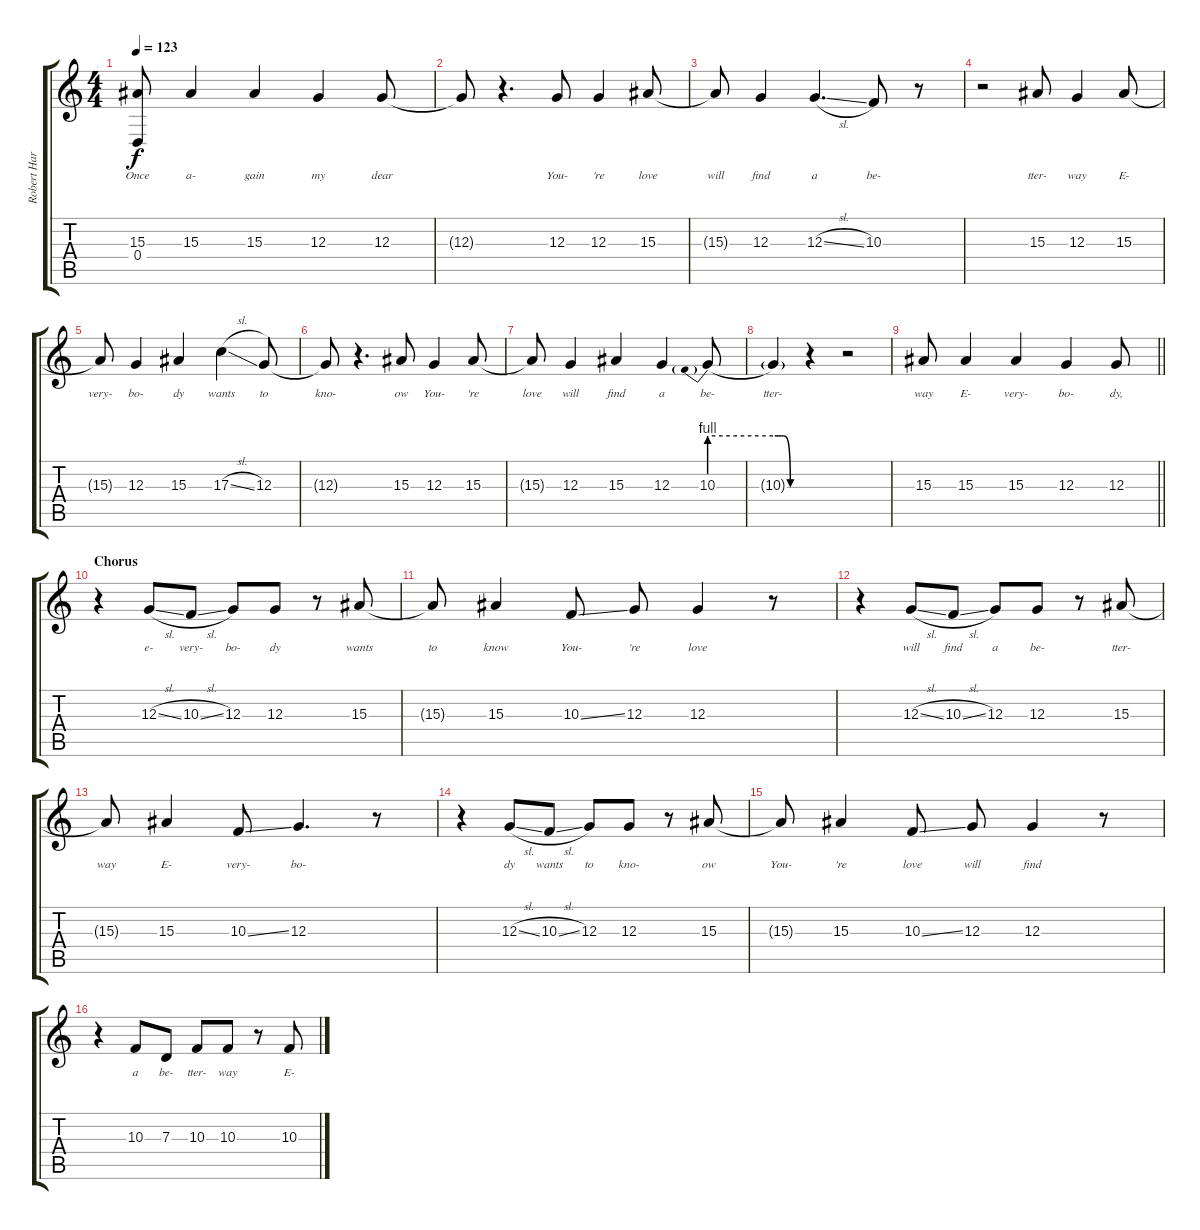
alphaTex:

\track ("Robert Harvey" "Robert Har") {instrument lead6voice}
\staff {score tabs}
\tuning (E4 B3 G3 D3 A2 E2) {hide}
\ts (4 4)
\tempo 123
\clef g2
\ks c
(15.3{t} 0.4).8{lyrics (0 "Once") lyrics (1 "") lyrics (2 "") lyrics (3 "") lyrics (4 "") dy f} 15.3.4{lyrics (0 "a-") lyrics (1 "") lyrics (2 "") lyrics (3 "") lyrics (4 "")} 15.3.4{lyrics (0 "gain") lyrics (1 "") lyrics (2 "") lyrics (3 "") lyrics (4 "")} 12.3.4{lyrics (0 "my") lyrics (1 "") lyrics (2 "") lyrics (3 "") lyrics (4 "")} 12.3.8{lyrics (0 "dear") lyrics (1 "") lyrics (2 "") lyrics (3 "") lyrics (4 "")} |
12.3{t}.8{lyrics (0 "") lyrics (1 "") lyrics (2 "") lyrics (3 "") lyrics (4 "")} r.4{d} 12.3.8{lyrics (0 "You-") lyrics (1 "") lyrics (2 "") lyrics (3 "") lyrics (4 "")} 12.3.4{lyrics (0 "'re") lyrics (1 "") lyrics (2 "") lyrics (3 "") lyrics (4 "")} 15.3.8{lyrics (0 "love") lyrics (1 "") lyrics (2 "") lyrics (3 "") lyrics (4 "")} |
15.3{t}.8{lyrics (0 "will") lyrics (1 "") lyrics (2 "") lyrics (3 "") lyrics (4 "")} 12.3.4{lyrics (0 "find") lyrics (1 "") lyrics (2 "") lyrics (3 "") lyrics (4 "")} 12.3{sl}.4{d lyrics (0 "a") lyrics (1 "") lyrics (2 "") lyrics (3 "") lyrics (4 "")} 10.3.8{lyrics (0 "be-") lyrics (1 "") lyrics (2 "") lyrics (3 "") lyrics (4 "")} r.8 |
r.2 15.3.8{lyrics (0 "tter-") lyrics (1 "") lyrics (2 "") lyrics (3 "") lyrics (4 "")} 12.3.4{lyrics (0 "way") lyrics (1 "") lyrics (2 "") lyrics (3 "") lyrics (4 "")} 15.3.8{lyrics (0 "E-") lyrics (1 "") lyrics (2 "") lyrics (3 "") lyrics (4 "")} |
15.3{t}.8{lyrics (0 "very-") lyrics (1 "") lyrics (2 "") lyrics (3 "") lyrics (4 "")} 12.3.4{lyrics (0 "bo-") lyrics (1 "") lyrics (2 "") lyrics (3 "") lyrics (4 "")} 15.3.4{lyrics (0 "dy") lyrics (1 "") lyrics (2 "") lyrics (3 "") lyrics (4 "")} 17.3{sl}.4{lyrics (0 "wants") lyrics (1 "") lyrics (2 "") lyrics (3 "") lyrics (4 "")} 12.3.8{lyrics (0 "to") lyrics (1 "") lyrics (2 "") lyrics (3 "") lyrics (4 "")} |
12.3{t}.8{lyrics (0 "kno-") lyrics (1 "") lyrics (2 "") lyrics (3 "") lyrics (4 "")} r.4{d} 15.3.8{lyrics (0 "ow") lyrics (1 "") lyrics (2 "") lyrics (3 "") lyrics (4 "")} 12.3.4{lyrics (0 "You-") lyrics (1 "") lyrics (2 "") lyrics (3 "") lyrics (4 "")} 15.3.8{lyrics (0 "'re") lyrics (1 "") lyrics (2 "") lyrics (3 "") lyrics (4 "")} |
15.3{t}.8{lyrics (0 "love") lyrics (1 "") lyrics (2 "") lyrics (3 "") lyrics (4 "")} 12.3.4{lyrics (0 "will") lyrics (1 "") lyrics (2 "") lyrics (3 "") lyrics (4 "")} 15.3.4{lyrics (0 "find") lyrics (1 "") lyrics (2 "") lyrics (3 "") lyrics (4 "")} 12.3.4{lyrics (0 "a") lyrics (1 "") lyrics (2 "") lyrics (3 "") lyrics (4 "")} 10.3{be (prebend 0 4 60 4)}.8{lyrics (0 "be-") lyrics (1 "") lyrics (2 "") lyrics (3 "") lyrics (4 "")} |
10.3{be (custom 0 4 15 4 20 4 35 0 60 0) t}.4{lyrics (0 "tter-") lyrics (1 "") lyrics (2 "") lyrics (3 "") lyrics (4 "")} r.4 r.2 |
\barLineRight lightlight
15.3.8{lyrics (0 "way") lyrics (1 "") lyrics (2 "") lyrics (3 "") lyrics (4 "")} 15.3.4{lyrics (0 "E-") lyrics (1 "") lyrics (2 "") lyrics (3 "") lyrics (4 "")} 15.3.4{lyrics (0 "very-") lyrics (1 "") lyrics (2 "") lyrics (3 "") lyrics (4 "")} 12.3.4{lyrics (0 "bo-") lyrics (1 "") lyrics (2 "") lyrics (3 "") lyrics (4 "")} 12.3.8{lyrics (0 "dy,") lyrics (1 "") lyrics (2 "") lyrics (3 "") lyrics (4 "")} |
\section ("" "Chorus")
r.4 12.3{sl}.8{lyrics (0 "e-") lyrics (1 "") lyrics (2 "") lyrics (3 "") lyrics (4 "")} 10.3{sl}.8{lyrics (0 "very-") lyrics (1 "") lyrics (2 "") lyrics (3 "") lyrics (4 "")} 12.3.8{lyrics (0 "bo-") lyrics (1 "") lyrics (2 "") lyrics (3 "") lyrics (4 "")} 12.3.8{lyrics (0 "dy") lyrics (1 "") lyrics (2 "") lyrics (3 "") lyrics (4 "")} r.8 15.3.8{lyrics (0 "wants") lyrics (1 "") lyrics (2 "") lyrics (3 "") lyrics (4 "")} |
15.3{t}.8{lyrics (0 "to") lyrics (1 "") lyrics (2 "") lyrics (3 "") lyrics (4 "")} 15.3.4{lyrics (0 "know") lyrics (1 "") lyrics (2 "") lyrics (3 "") lyrics (4 "")} 10.3{ss}.8{lyrics (0 "You-") lyrics (1 "") lyrics (2 "") lyrics (3 "") lyrics (4 "")} 12.3.8{lyrics (0 "'re") lyrics (1 "") lyrics (2 "") lyrics (3 "") lyrics (4 "")} 12.3.4{lyrics (0 "love") lyrics (1 "") lyrics (2 "") lyrics (3 "") lyrics (4 "")} r.8 |
r.4 12.3{sl}.8{lyrics (0 "will") lyrics (1 "") lyrics (2 "") lyrics (3 "") lyrics (4 "")} 10.3{sl}.8{lyrics (0 "find") lyrics (1 "") lyrics (2 "") lyrics (3 "") lyrics (4 "")} 12.3.8{lyrics (0 "a") lyrics (1 "") lyrics (2 "") lyrics (3 "") lyrics (4 "")} 12.3.8{lyrics (0 "be-") lyrics (1 "") lyrics (2 "") lyrics (3 "") lyrics (4 "")} r.8 15.3.8{lyrics (0 "tter-") lyrics (1 "") lyrics (2 "") lyrics (3 "") lyrics (4 "")} |
15.3{t}.8{lyrics (0 "way") lyrics (1 "") lyrics (2 "") lyrics (3 "") lyrics (4 "")} 15.3.4{lyrics (0 "E-") lyrics (1 "") lyrics (2 "") lyrics (3 "") lyrics (4 "")} 10.3{ss}.8{lyrics (0 "very-") lyrics (1 "") lyrics (2 "") lyrics (3 "") lyrics (4 "")} 12.3.4{d lyrics (0 "bo-") lyrics (1 "") lyrics (2 "") lyrics (3 "") lyrics (4 "")} r.8 |
r.4 12.3{sl}.8{lyrics (0 "dy") lyrics (1 "") lyrics (2 "") lyrics (3 "") lyrics (4 "")} 10.3{sl}.8{lyrics (0 "wants") lyrics (1 "") lyrics (2 "") lyrics (3 "") lyrics (4 "")} 12.3.8{lyrics (0 "to") lyrics (1 "") lyrics (2 "") lyrics (3 "") lyrics (4 "")} 12.3.8{lyrics (0 "kno-") lyrics (1 "") lyrics (2 "") lyrics (3 "") lyrics (4 "")} r.8 15.3.8{lyrics (0 "ow") lyrics (1 "") lyrics (2 "") lyrics (3 "") lyrics (4 "")} |
15.3{t}.8{lyrics (0 "You-") lyrics (1 "") lyrics (2 "") lyrics (3 "") lyrics (4 "")} 15.3.4{lyrics (0 "'re") lyrics (1 "") lyrics (2 "") lyrics (3 "") lyrics (4 "")} 10.3{ss}.8{lyrics (0 "love") lyrics (1 "") lyrics (2 "") lyrics (3 "") lyrics (4 "")} 12.3.8{lyrics (0 "will") lyrics (1 "") lyrics (2 "") lyrics (3 "") lyrics (4 "")} 12.3.4{lyrics (0 "find") lyrics (1 "") lyrics (2 "") lyrics (3 "") lyrics (4 "")} r.8 |
r.4 10.3.8{lyrics (0 "a") lyrics (1 "") lyrics (2 "") lyrics (3 "") lyrics (4 "")} 7.3.8{lyrics (0 "be-") lyrics (1 "") lyrics (2 "") lyrics (3 "") lyrics (4 "")} 10.3.8{lyrics (0 "tter-") lyrics (1 "") lyrics (2 "") lyrics (3 "") lyrics (4 "")} 10.3.8{lyrics (0 "way") lyrics (1 "") lyrics (2 "") lyrics (3 "") lyrics (4 "")} r.8 10.3.8{lyrics (0 "E-") lyrics (1 "") lyrics (2 "") lyrics (3 "") lyrics (4 "")}
